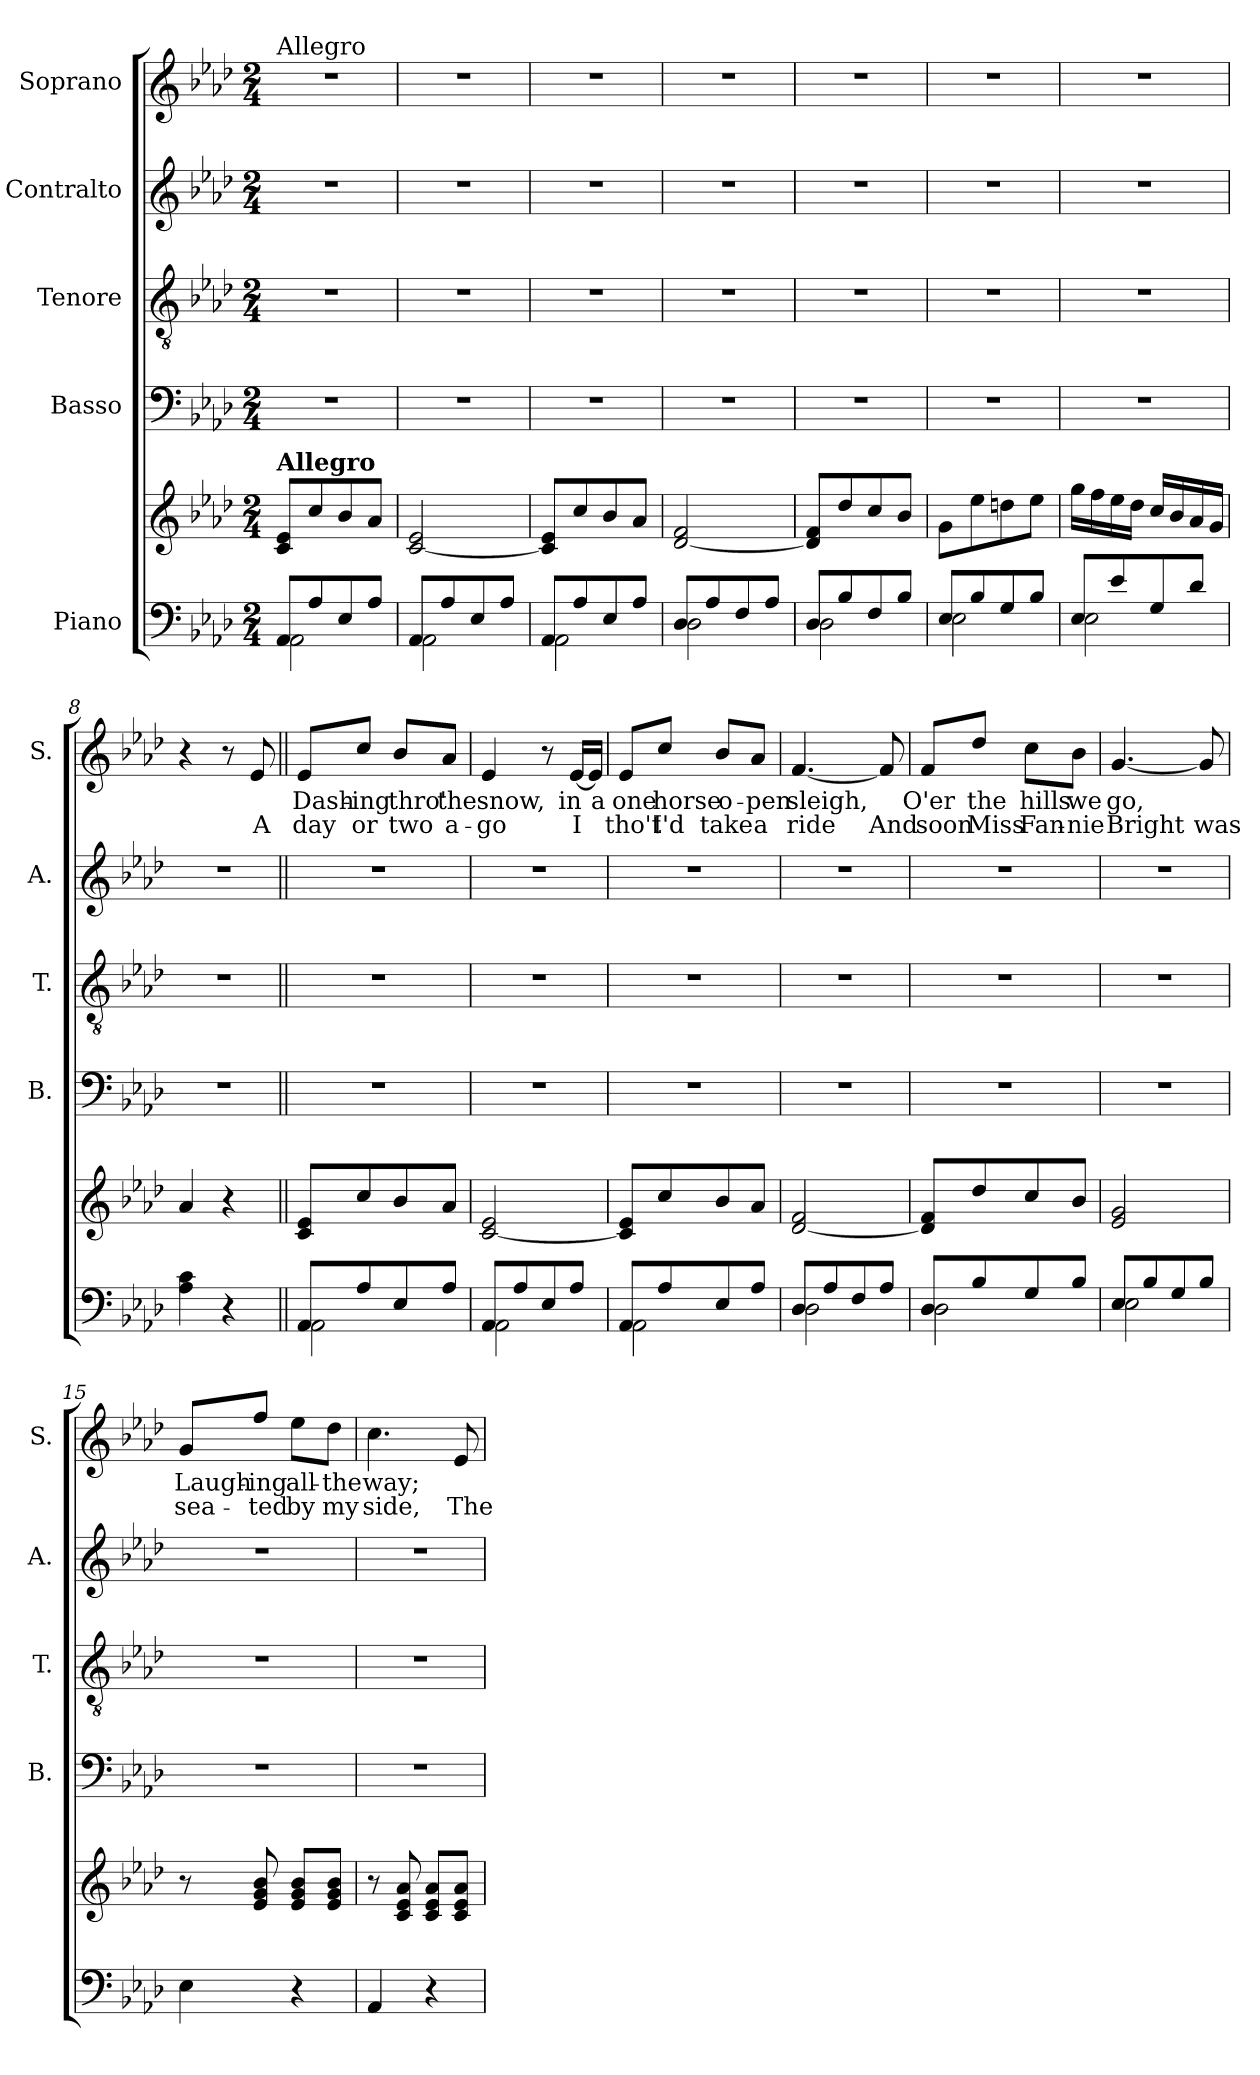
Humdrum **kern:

**kern	**kern	**kern	**kern	**kern	**kern	**text	**text
*part5	*part5	*part4	*part3	*part2	*part1	*part1	*part1
*staff6	*staff5	*staff4	*staff3	*staff2	*staff1	*staff1	*staff1
*I"Piano	*	*I"Basso	*I"Tenore	*I"Contralto	*I"Soprano	*	*
*	*	*I'B.	*I'T.	*I'A.	*I'S.	*	*
*clefF4	*clefG2	*clefF4	*clefGv2	*clefG2	*clefG2	*	*
*k[b-e-a-d-]	*k[b-e-a-d-]	*k[b-e-a-d-]	*k[b-e-a-d-]	*k[b-e-a-d-]	*k[b-e-a-d-]	*	*
*M2/4	*M2/4	*M2/4	*M2/4	*M2/4	*M2/4	*	*
*MM120	*MM120	*MM120	*MM120	*MM120	*MM120	*	*
=1	=1	=1	=1	=1	=1	=1	=1
*^	*	*	*	*	*	*	*
!	!	!	!	!	!	!LO:TX:t=Allegro	!	!
!	!	!LO:TX:a:B:t=Allegro	!	!	!	!	!	!
8AA-/L	2AA-\	8c/ 8e-/L	2r	2r	2r	2r	.	.
8A-/	.	8cc/	.	.	.	.	.	.
8E-/	.	8b-/	.	.	.	.	.	.
8A-/J	.	8a-/J	.	.	.	.	.	.
=2	=2	=2	=2	=2	=2	=2	=2	=2
8AA-/L	2AA-\	[2c/ 2e-/	2r	2r	2r	2r	.	.
8A-/	.	.	.	.	.	.	.	.
8E-/	.	.	.	.	.	.	.	.
8A-/J	.	.	.	.	.	.	.	.
=3	=3	=3	=3	=3	=3	=3	=3	=3
8AA-/L	2AA-\	8c/] 8e-/L	2r	2r	2r	2r	.	.
8A-/	.	8cc/	.	.	.	.	.	.
8E-/	.	8b-/	.	.	.	.	.	.
8A-/J	.	8a-/J	.	.	.	.	.	.
=4	=4	=4	=4	=4	=4	=4	=4	=4
8D-/L	2D-\	[2d-/ 2f/	2r	2r	2r	2r	.	.
8A-/	.	.	.	.	.	.	.	.
8F/	.	.	.	.	.	.	.	.
8A-/J	.	.	.	.	.	.	.	.
=5	=5	=5	=5	=5	=5	=5	=5	=5
8D-/L	2D-\	8d-/] 8f/L	2r	2r	2r	2r	.	.
8B-/	.	8dd-/	.	.	.	.	.	.
8F/	.	8cc/	.	.	.	.	.	.
8B-/J	.	8b-/J	.	.	.	.	.	.
=6	=6	=6	=6	=6	=6	=6	=6	=6
8E-/L	2E-\	8g\L	2r	2r	2r	2r	.	.
8B-/	.	8ee-\	.	.	.	.	.	.
8G/	.	8ddn\	.	.	.	.	.	.
8B-/J	.	8ee-\J	.	.	.	.	.	.
=7	=7	=7	=7	=7	=7	=7	=7	=7
8E-/L	2E-\	16gg\LL	2r	2r	2r	2r	.	.
.	.	16ff\	.	.	.	.	.	.
8e-/	.	16ee-\	.	.	.	.	.	.
.	.	16dd-\JJ	.	.	.	.	.	.
8G/	.	16cc/LL	.	.	.	.	.	.
.	.	16b-/	.	.	.	.	.	.
8d-/J	.	16a-/	.	.	.	.	.	.
.	.	16g/JJ	.	.	.	.	.	.
*v	*v	*	*	*	*	*	*	*
=8	=8	=8	=8	=8	=8	=8	=8
4A-\ 4c\	4a-/	2r	2r	2r	4r	.	.
4r	4r	.	.	.	8r	.	.
!	!	!	!	!	!	!	!LO:LY:b
.	.	.	.	.	8e-/	.	A
=9||	=9||	=9||	=9||	=9||	=9||	=9||	=9||
*^	*	*	*	*	*	*	*
!	!	!	!	!	!	!	!LO:LY:b	!LO:LY:b
8AA-/L	2AA-\	8c/ 8e-/L	2r	2r	2r	8e-/L	Dash-	day
!	!	!	!	!	!	!	!LO:LY:b	!LO:LY:b
8A-/	.	8cc/	.	.	.	8cc/J	-ing	or
!	!	!	!	!	!	!	!LO:LY:b	!LO:LY:b
8E-/	.	8b-/	.	.	.	8b-/L	thro'	two
!	!	!	!	!	!	!	!LO:LY:b	!LO:LY:b
8A-/J	.	8a-/J	.	.	.	8a-/J	the	a-
=10	=10	=10	=10	=10	=10	=10	=10	=10
!	!	!	!	!	!	!	!LO:LY:b	!LO:LY:b
8AA-/L	2AA-\	[2c/ 2e-/	2r	2r	2r	4e-/	snow,	-go
8A-/	.	.	.	.	.	.	.	.
8E-/	.	.	.	.	.	8r	.	.
!	!	!	!	!	!	!	!LO:LY:b	!LO:LY:b
8A-/J	.	.	.	.	.	[16e-/LL	in	I
!	!	!	!	!	!	!	!LO:LY:b	!
.	.	.	.	.	.	16e-/JJ]	a	.
!!LO:LB:g=z
=11	=11	=11	=11	=11	=11	=11	=11	=11
!	!	!	!	!	!	!	!LO:LY:b	!LO:LY:b
8AA-/L	2AA-\	8c/] 8e-/L	2r	2r	2r	8e-/L	one	tho't
!	!	!	!	!	!	!	!LO:LY:b	!LO:LY:b
8A-/	.	8cc/	.	.	.	8cc/J	horse	I'd
!	!	!	!	!	!	!	!LO:LY:b	!LO:LY:b
8E-/	.	8b-/	.	.	.	8b-/L	o-	take
!	!	!	!	!	!	!	!LO:LY:b	!LO:LY:b
8A-/J	.	8a-/J	.	.	.	8a-/J	-pen	a
=12	=12	=12	=12	=12	=12	=12	=12	=12
!	!	!	!	!	!	!	!LO:LY:b	!LO:LY:b
8D-/L	2D-\	[2d-/ 2f/	2r	2r	2r	[4.f/	sleigh,	ride
8A-/	.	.	.	.	.	.	.	.
8F/	.	.	.	.	.	.	.	.
!	!	!	!	!	!	!	!	!LO:LY:b
8A-/J	.	.	.	.	.	8f/]	.	And
=13	=13	=13	=13	=13	=13	=13	=13	=13
!	!	!	!	!	!	!	!LO:LY:b	!LO:LY:b
8D-/L	2D-\	8d-/] 8f/L	2r	2r	2r	8f/L	O'er	soon
!	!	!	!	!	!	!	!LO:LY:b	!LO:LY:b
8B-/	.	8dd-/	.	.	.	8dd-/J	the	Miss
!	!	!	!	!	!	!	!LO:LY:b	!LO:LY:b
8G/	.	8cc/	.	.	.	8cc\L	hills	Fan-
!	!	!	!	!	!	!	!LO:LY:b	!LO:LY:b
8B-/J	.	8b-/J	.	.	.	8b-\J	we	-nie
=14	=14	=14	=14	=14	=14	=14	=14	=14
!	!	!	!	!	!	!	!LO:LY:b	!LO:LY:b
8E-/L	2E-\	2e-/ 2g/	2r	2r	2r	[4.g/	go,	Bright
8B-/	.	.	.	.	.	.	.	.
8G/	.	.	.	.	.	.	.	.
!	!	!	!	!	!	!	!	!LO:LY:b
8B-/J	.	.	.	.	.	8g/]	.	was
*v	*v	*	*	*	*	*	*	*
=15	=15	=15	=15	=15	=15	=15	=15
!	!	!	!	!	!	!LO:LY:b	!LO:LY:b
4E-\	8r	2r	2r	2r	8g/L	Laugh-	sea-
!	!	!	!	!	!	!LO:LY:b	!LO:LY:b
.	8e-/ 8g/ 8b-/	.	.	.	8ff/J	-ing	-ted
!	!	!	!	!	!	!LO:LY:b	!LO:LY:b
4r	8e-/ 8g/ 8b-/L	.	.	.	8ee-\L	all-	by
!	!	!	!	!	!	!LO:LY:b	!LO:LY:b
.	8e-/ 8g/ 8b-/J	.	.	.	8dd-\J	-the	my
=16	=16	=16	=16	=16	=16	=16	=16
!	!	!	!	!	!	!LO:LY:b	!LO:LY:b
4AA-/	8r	2r	2r	2r	4.cc\	way;	side,
.	8c/ 8e-/ 8a-/	.	.	.	.	.	.
4r	8c/ 8e-/ 8a-/L	.	.	.	.	.	.
!	!	!	!	!	!	!	!LO:LY:b
.	8c/ 8e-/ 8a-/J	.	.	.	8e-/	.	The
=	=	=	=	=	=	=	=
*-	*-	*-	*-	*-	*-	*-	*-
